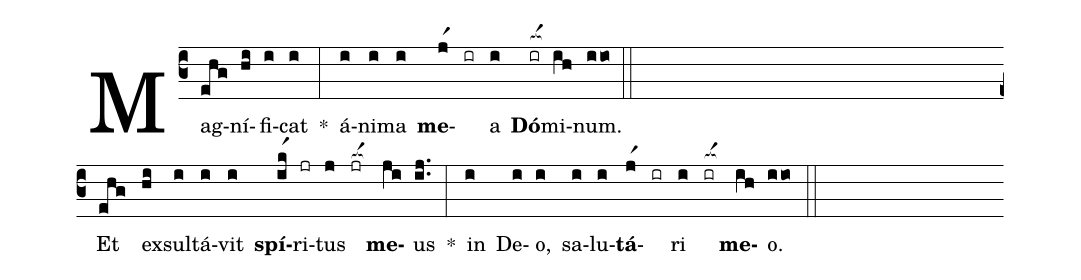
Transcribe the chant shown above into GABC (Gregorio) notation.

%%
(c3)
Mag(ehg)ní(hi)fi(i)cat(i) *(:)
á(i)ni(i)ma(i) <b>me</b>-(jr1) (ir) a(i) <b>Dó</b>(ir[ocba:1{])mi(i[ocba:1}]h)num.(iio) (::Z)

Et(ehg) ex(hi)sul(i)tá(i)vit(i) <b>spí</b>(ikr1)ri(jr)tus(j) (jr[ocba:1{]) <b>me</b>(j[ocba:1}]i)us(i.j.) *(:)
in(i) De(i)o,(i) sa(i)lu(i)<b>tá</b>-(jr1) (ir) ri(i) (ir[ocba:1{]) <b>me</b>(i[ocba:1}]h)o.(iio) (::)
